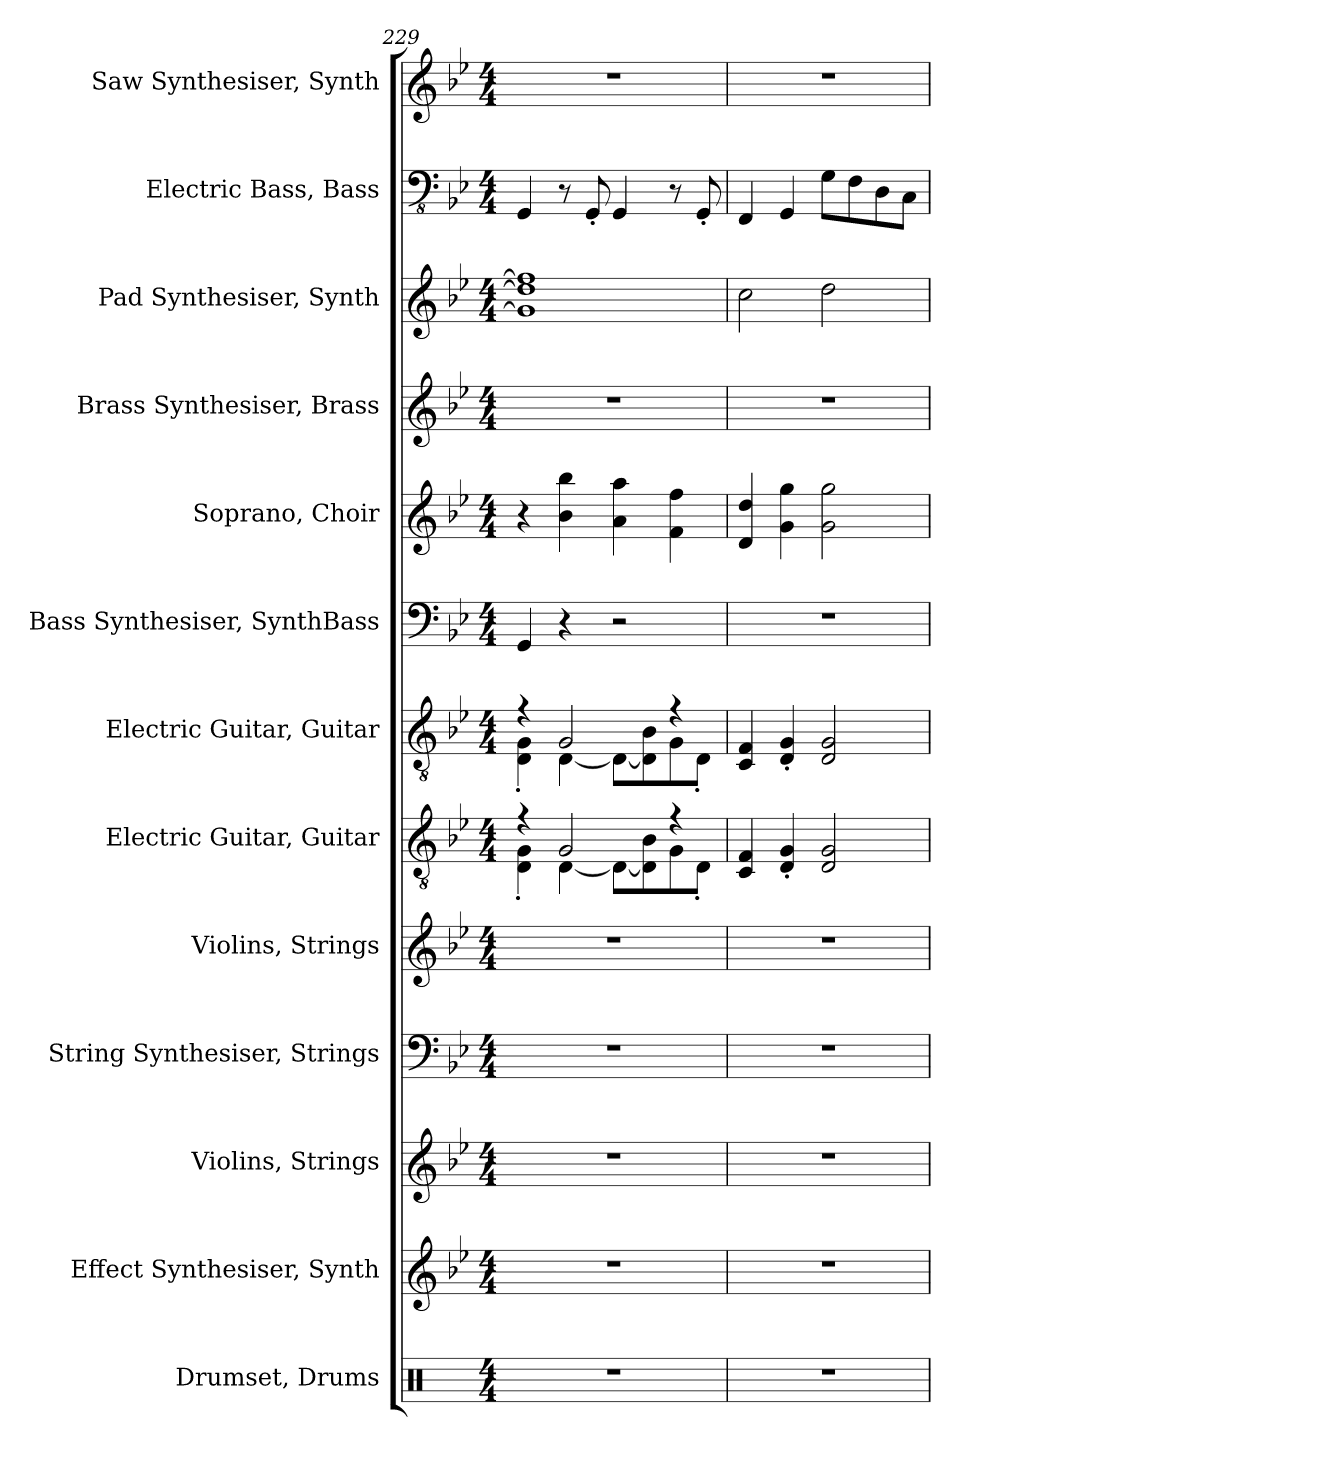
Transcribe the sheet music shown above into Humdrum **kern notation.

**kern	**kern	**kern	**kern	**kern	**kern	**kern	**kern	**kern	**kern	**kern	**kern	**kern
*part13	*part12	*part11	*part10	*part9	*part8	*part7	*part6	*part5	*part4	*part3	*part2	*part1
*staff13	*staff12	*staff11	*staff10	*staff9	*staff8	*staff7	*staff6	*staff5	*staff4	*staff3	*staff2	*staff1
*I"Drumset, Drums	*I"Effect Synthesiser, Synth	*I"Violins, Strings	*I"String Synthesiser, Strings	*I"Violins, Strings	*I"Electric Guitar, Guitar	*I"Electric Guitar, Guitar	*I"Bass Synthesiser, SynthBass	*I"Soprano, Choir	*I"Brass Synthesiser, Brass	*I"Pad Synthesiser, Synth	*I"Electric Bass, Bass	*I"Saw Synthesiser, Synth
*I'Drs.	*I'Synth.	*I'Vlns.	*I'Synth.	*I'Vlns.	*I'El. Guit.	*I'El. Guit.	*I'Synth.	*I'S.	*I'Synth.	*I'Synth.	*I'El. B.	*I'Synth.
!!LO:PB:g=z
*clefX	*clefG2	*clefG2	*clefF4	*clefG2	*clefGv2	*clefGv2	*clefF4	*clefG2	*clefG2	*clefG2	*clefFv4	*clefG2
*k[]	*k[b-e-]	*k[b-e-]	*k[b-e-]	*k[b-e-]	*k[b-e-]	*k[b-e-]	*k[b-e-]	*k[b-e-]	*k[b-e-]	*k[b-e-]	*k[b-e-]	*k[b-e-]
*M4/4	*M4/4	*M4/4	*M4/4	*M4/4	*M4/4	*M4/4	*M4/4	*M4/4	*M4/4	*M4/4	*M4/4	*M4/4
=229	=229	=229	=229	=229	=229	=229	=229	=229	=229	=229	=229	=229
*	*	*	*	*	*^	*^	*	*	*	*	*	*
1r	1r	1r	1r	1r	4r	4D\' 4G\'	4r	4D\' 4G\'	4GG/	4r	1r	1g] 1dd] 1ff]	4GGG/	1r
.	.	.	.	.	2G/	[4D\	2G/	[4D\	4r	4b-\ 4bb-\	.	.	8r	.
.	.	.	.	.	.	.	.	.	.	.	.	.	8GGG'/	.
.	.	.	.	.	.	8D\L_	.	8D\L_	2r	4a\ 4aa\	.	.	4GGG/	.
.	.	.	.	.	.	8D\] 8B-\	.	8D\] 8B-\	.	.	.	.	.	.
.	.	.	.	.	4r	8G\	4r	8G\	.	4f\ 4ff\	.	.	8r	.
.	.	.	.	.	.	8D'\J	.	8D'\J	.	.	.	.	8GGG'/	.
*	*	*	*	*	*v	*v	*	*	*	*	*	*	*	*
*	*	*	*	*	*	*v	*v	*	*	*	*	*	*
=230	=230	=230	=230	=230	=230	=230	=230	=230	=230	=230	=230	=230
1r	1r	1r	1r	1r	4C/ 4F/	4C/ 4F/	1r	4d/ 4dd/	1r	2cc\	4FFF/	1r
.	.	.	.	.	4D/' 4G/'	4D/' 4G/'	.	4g\ 4gg\	.	.	4GGG/	.
.	.	.	.	.	2D/ 2G/	2D/ 2G/	.	2g\ 2gg\	.	2dd\	8GG\L	.
.	.	.	.	.	.	.	.	.	.	.	8FF\	.
.	.	.	.	.	.	.	.	.	.	.	8DD\	.
.	.	.	.	.	.	.	.	.	.	.	8CC\J	.
=	=	=	=	=	=	=	=	=	=	=	=	=
*-	*-	*-	*-	*-	*-	*-	*-	*-	*-	*-	*-	*-
